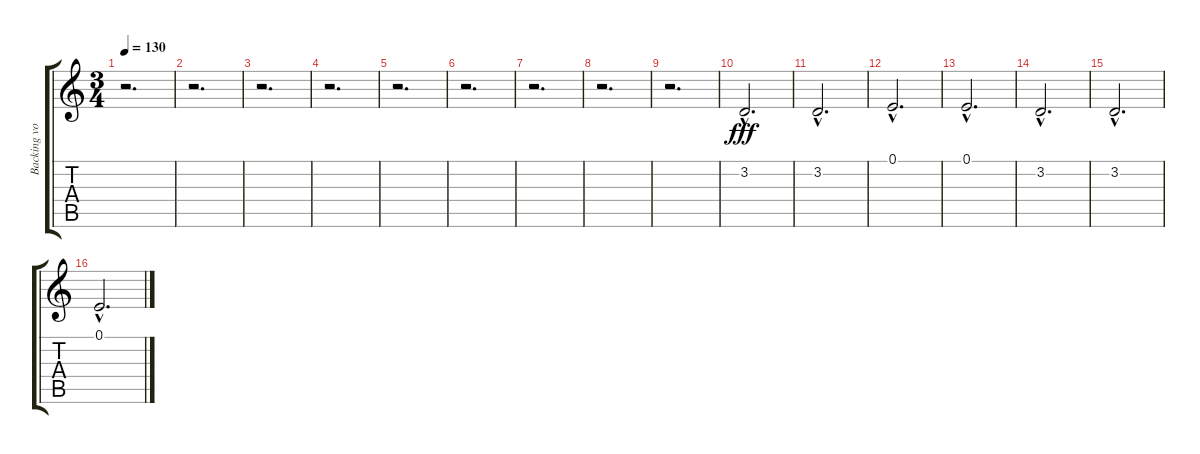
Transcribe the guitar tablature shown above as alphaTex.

\track ("Backing vocals" "Backing vo") {instrument acousticgrandpiano}
\staff {score tabs}
\tuning (E4 B3 G3 D3 A2 E2) {hide}
\ts (3 4)
\tempo 130
\clef g2
\ks c
r.2{d dy fff} |
r.2{d} |
r.2{d} |
r.2{d} |
r.2{d} |
r.2{d} |
r.2{d} |
r.2{d} |
r.2{d} |
3.2{hac}.2{d volume 16 balance 12 instrument choiraahs} |
3.2{hac}.2{d} |
0.1{hac}.2{d} |
0.1{hac}.2{d} |
3.2{hac}.2{d} |
3.2{hac}.2{d} |
0.1{hac}.2{d}
